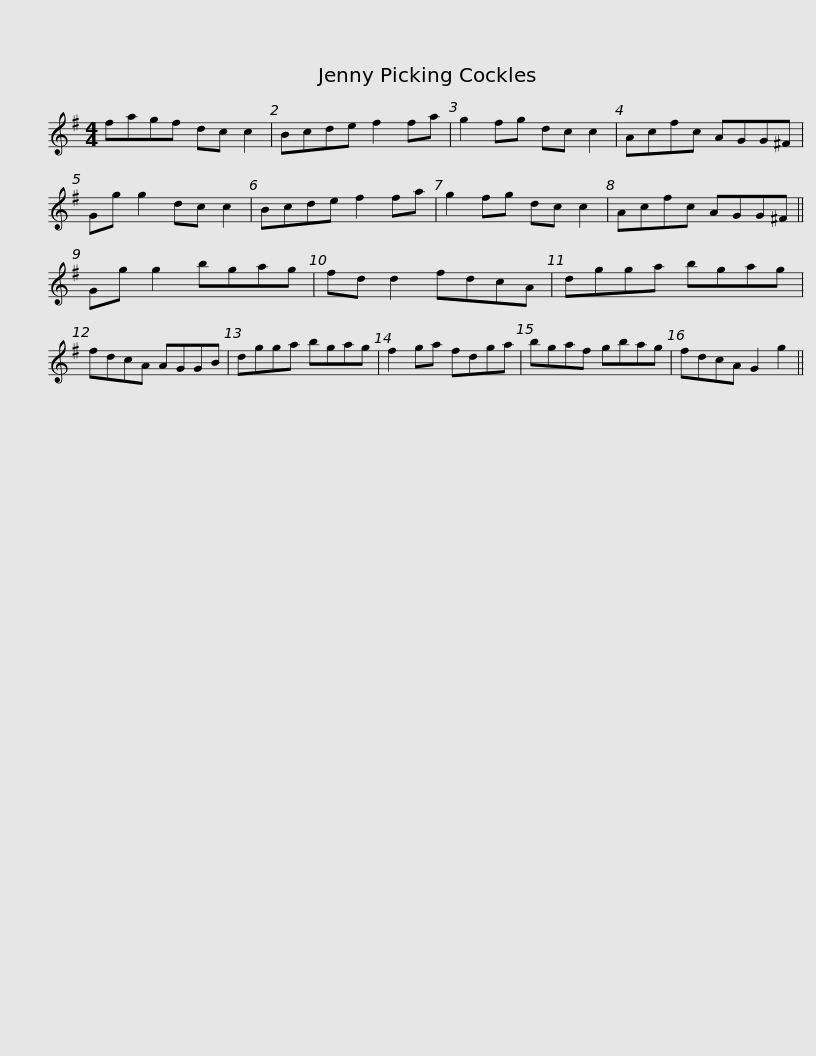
X:1
L:1/8
M:4/4
I:linebreak $
K:G
V:1 treble
V:1
 fagf dc c2 | Bcde f2 fa | g2 fg dc c2 | Acfc AGG^F | Gg g2 dc c2 | %5
 Bcde f2 fa |$ g2 fg dc c2 | Acfc AGG^F || Gg g2 bgag | fd d2 fdcA | %10
 dgga bgag |$ fdcA AGGB | dgga bgag | f2 ga fdga | bgaf gbag | %15
 fdcA G2 g2 || %16
